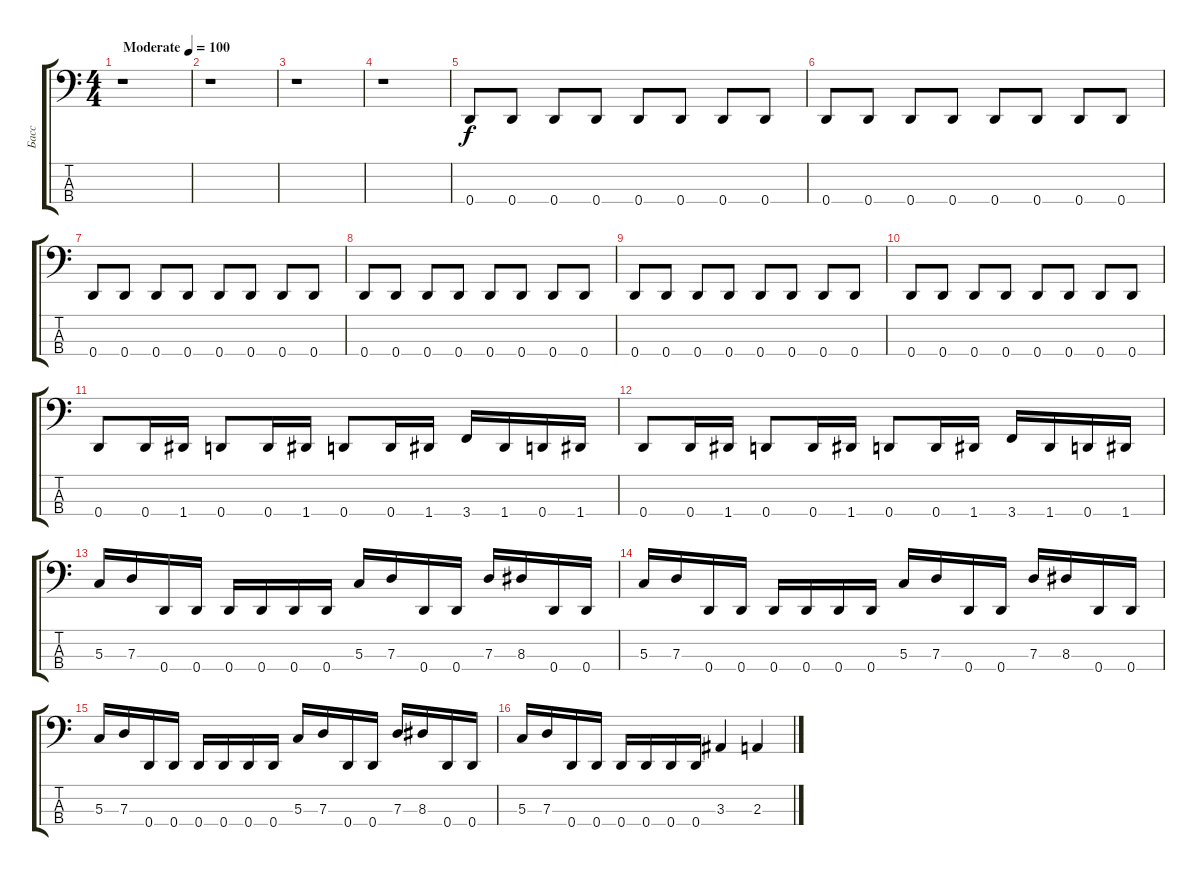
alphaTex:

\track ("Басс" "Басс") {instrument electricbassfinger}
\staff {score tabs}
\tuning (F2 C2 G1 D1) {hide}
\ts (4 4)
\tempo (100 "Moderate")
\clef f4
\ks c
r.1{dy f instrument electricbassfinger} |
r.1 |
r.1 |
r.1 |
0.4.8 0.4.8 0.4.8 0.4.8 0.4.8 0.4.8 0.4.8 0.4.8 |
0.4.8 0.4.8 0.4.8 0.4.8 0.4.8 0.4.8 0.4.8 0.4.8 |
0.4.8 0.4.8 0.4.8 0.4.8 0.4.8 0.4.8 0.4.8 0.4.8 |
0.4.8 0.4.8 0.4.8 0.4.8 0.4.8 0.4.8 0.4.8 0.4.8 |
0.4.8 0.4.8 0.4.8 0.4.8 0.4.8 0.4.8 0.4.8 0.4.8 |
0.4.8 0.4.8 0.4.8 0.4.8 0.4.8 0.4.8 0.4.8 0.4.8 |
0.4.8 0.4.16 1.4.16 0.4.8 0.4.16 1.4.16 0.4.8 0.4.16 1.4.16 3.4.16 1.4.16 0.4.16 1.4.16 |
0.4.8 0.4.16 1.4.16 0.4.8 0.4.16 1.4.16 0.4.8 0.4.16 1.4.16 3.4.16 1.4.16 0.4.16 1.4.16 |
5.3.16 7.3.16 0.4.16 0.4.16 0.4.16 0.4.16 0.4.16 0.4.16 5.3.16 7.3.16 0.4.16 0.4.16 7.3.16 8.3.16 0.4.16 0.4.16 |
5.3.16 7.3.16 0.4.16 0.4.16 0.4.16 0.4.16 0.4.16 0.4.16 5.3.16 7.3.16 0.4.16 0.4.16 7.3.16 8.3.16 0.4.16 0.4.16 |
5.3.16 7.3.16 0.4.16 0.4.16 0.4.16 0.4.16 0.4.16 0.4.16 5.3.16 7.3.16 0.4.16 0.4.16 7.3.16 8.3.16 0.4.16 0.4.16 |
5.3.16 7.3.16 0.4.16 0.4.16 0.4.16 0.4.16 0.4.16 0.4.16 3.3.4 2.3.4
